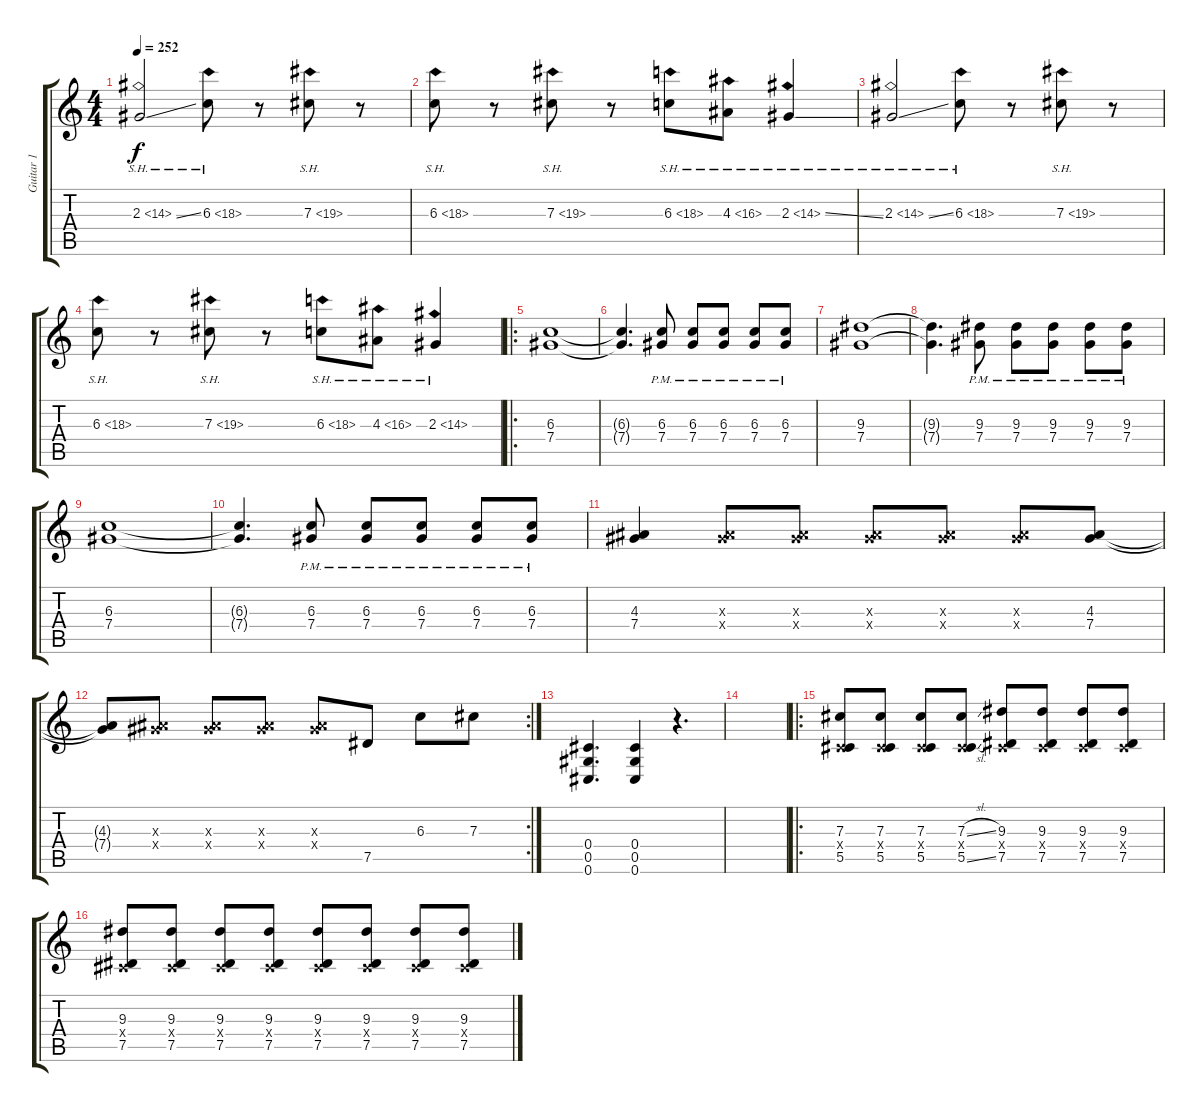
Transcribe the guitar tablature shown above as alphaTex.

\track ("Guitar 1" "Guitar 1") {instrument overdrivenguitar}
\staff {score tabs}
\tuning (Eb4 Bb3 Gb3 Db3 Ab2 Db2) {hide}
\ts (4 4)
\tempo 252
\clef g2
\ks c
2.3{sh 12 ss}.2{dy f} 6.3{sh 12}.8 r.8 7.3{sh 12}.8 r.8 |
6.3{sh 12}.8 r.8 7.3{sh 12}.8 r.8 6.3{sh 12}.8 4.3{sh 12}.8 2.3{sh 12 ss}.4 |
2.3{sh 12 ss}.2 6.3{sh 12}.8 r.8 7.3{sh 12}.8 r.8 |
6.3{sh 12}.8 r.8 7.3{sh 12}.8 r.8 6.3{sh 12}.8 4.3{sh 12}.8 2.3{sh 12}.4 |
\ro
(6.3 7.4).1 |
(6.3{t} 7.4{t}).4{d} (6.3{pm} 7.4{pm}).8 (6.3{pm} 7.4{pm}).8 (6.3{pm} 7.4{pm}).8 (6.3{pm} 7.4{pm}).8 (6.3{pm} 7.4{pm}).8 |
(9.3 7.4).1 |
(9.3{t} 7.4{t}).4{d} (9.3{pm} 7.4{pm}).8 (9.3{pm} 7.4{pm}).8 (9.3{pm} 7.4{pm}).8 (9.3{pm} 7.4{pm}).8 (9.3{pm} 7.4{pm}).8 |
(6.3 7.4).1 |
(6.3{t} 7.4{t}).4{d} (6.3{pm} 7.4{pm}).8 (6.3{pm} 7.4{pm}).8 (6.3{pm} 7.4{pm}).8 (6.3{pm} 7.4{pm}).8 (6.3{pm} 7.4{pm}).8 |
(4.3 7.4).4 (4.3{x} 7.4{x}).8 (4.3{x} 7.4{x}).8 (4.3{x} 7.4{x}).8 (4.3{x} 7.4{x}).8 (4.3{x} 7.4{x}).8 (4.3 7.4).8 |
\rc 2
(4.3{t} 7.4{t}).8 (4.3{x} 7.4{x}).8 (4.3{x} 7.4{x}).8 (4.3{x} 7.4{x}).8 (4.3{x} 7.4{x}).8 7.5.8 6.3.8 7.3.8 |
(0.4 0.5 0.6).4{d} (0.4 0.5 0.6).4 r.4{d} |
|
\ro
(7.3 0.4{x} 5.5).8 (7.3 0.4{x} 5.5).8 (7.3 0.4{x} 5.5).8 (7.3{sl} 0.4{x} 5.5{sl}).8 (9.3 0.4{x} 7.5).8 (9.3 0.4{x} 7.5).8 (9.3 0.4{x} 7.5).8 (9.3 0.4{x} 7.5).8 |
(9.3 0.4{x} 7.5).8 (9.3 0.4{x} 7.5).8 (9.3 0.4{x} 7.5).8 (9.3 0.4{x} 7.5).8 (9.3 0.4{x} 7.5).8 (9.3 0.4{x} 7.5).8 (9.3 0.4{x} 7.5).8 (9.3{sl} 0.4{x} 7.5{sl}).8
